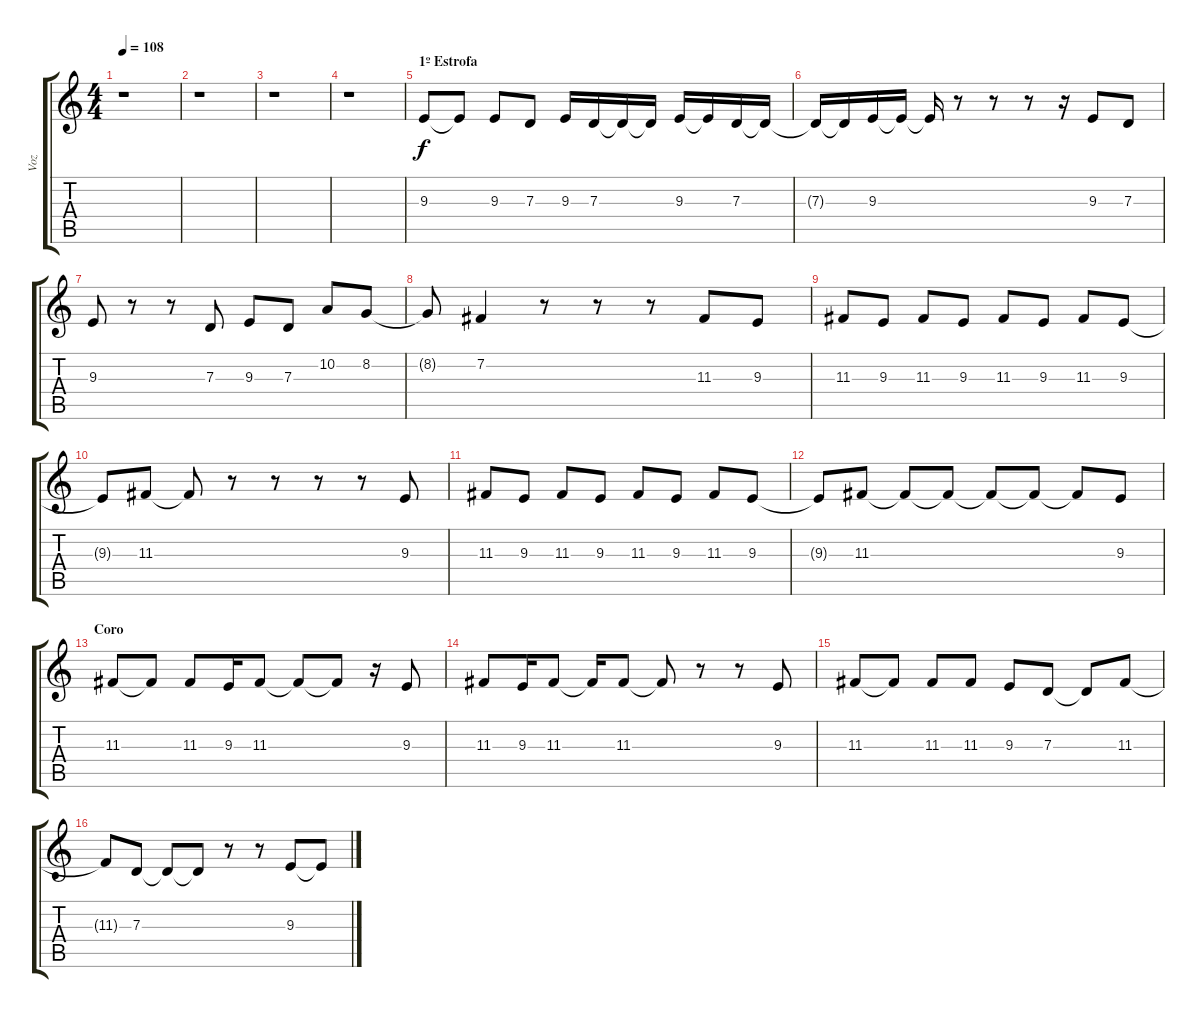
\track ("Voz" "Voz") {instrument flute}
\staff {score tabs}
\tuning (E4 B3 G3 D3 A2 E2) {hide}
\ts (4 4)
\tempo 108
\clef g2
\ks c
r.1{dy f instrument flute} |
r.1 |
r.1 |
r.1 |
\section ("" "1º Estrofa")
9.3.8 9.3{t}.8 9.3.8 7.3.8 9.3.16 7.3.16 7.3{t}.16 7.3{t}.16 9.3.16 9.3{t}.16 7.3.16 7.3{t}.16 |
7.3{t}.16 7.3{t}.16 9.3.16 9.3{t}.16 9.3{t}.16 r.8 r.8 r.8 r.16 9.3.8 7.3.8 |
9.3.8 r.8 r.8 7.3.8 9.3.8 7.3.8 10.2.8 8.2.8 |
8.2{t}.8 7.2.4 r.8 r.8 r.8 11.3.8 9.3.8 |
11.3.8 9.3.8 11.3.8 9.3.8 11.3.8 9.3.8 11.3.8 9.3.8 |
9.3{t}.8 11.3.8 11.3{t}.8 r.8 r.8 r.8 r.8 9.3.8 |
11.3.8 9.3.8 11.3.8 9.3.8 11.3.8 9.3.8 11.3.8 9.3.8 |
9.3{t}.8 11.3.8 11.3{t}.8 11.3{t}.8 11.3{t}.8 11.3{t}.8 11.3{t}.8 9.3.8 |
\section ("" "Coro")
11.3.8 11.3{t}.8 11.3.8 9.3.16 11.3.8 11.3{t}.8 11.3{t}.8 r.16 9.3.8 |
11.3.8 9.3.16 11.3.8 11.3{t}.16 11.3.8 11.3{t}.8 r.8 r.8 9.3.8 |
11.3.8 11.3{t}.8 11.3.8 11.3.8 9.3.8 7.3.8 7.3{t}.8 11.3.8 |
11.3{t}.8 7.3.8 7.3{t}.8 7.3{t}.8 r.8 r.8 9.3.8 9.3{t}.8
